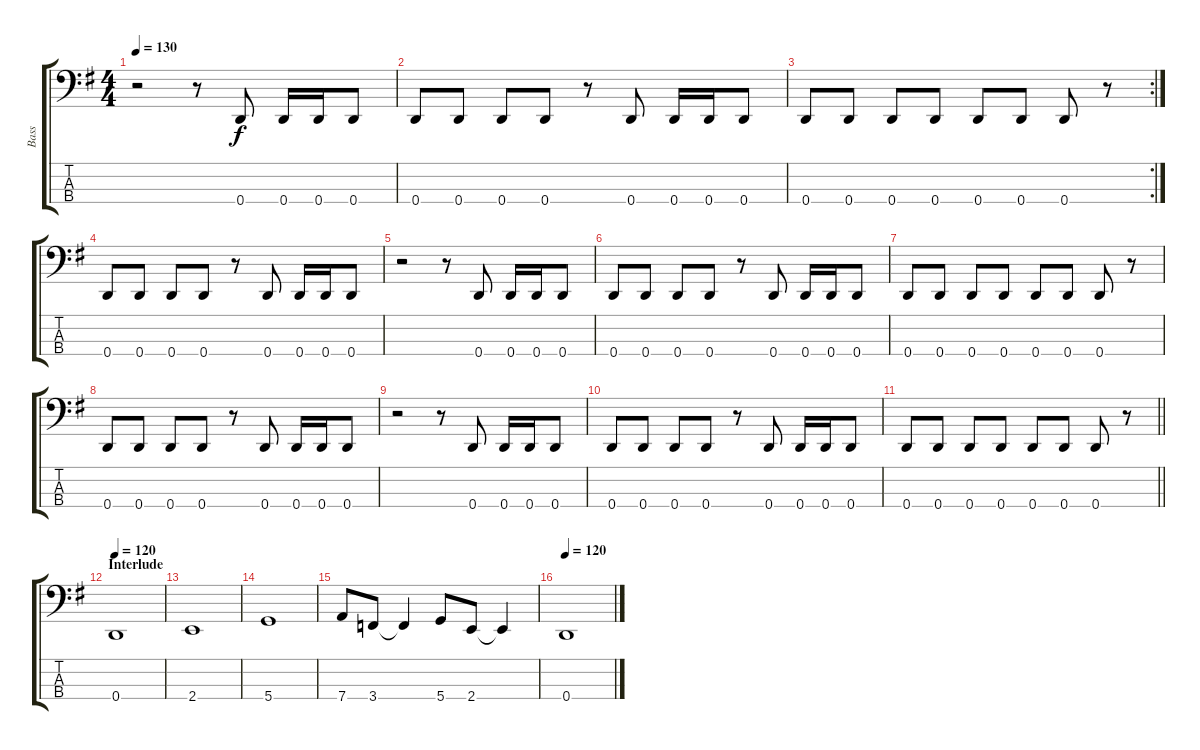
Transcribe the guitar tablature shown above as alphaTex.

\track ("Bass" "Bass") {instrument electricbasspick}
\staff {score tabs}
\tuning (G2 D2 A1 D1) {hide}
\ts (4 4)
\tempo 130
\clef f4
\ks g
r.2{dy f} r.8 0.4.8 0.4.16 0.4.16 0.4.8 |
0.4.8 0.4.8 0.4.8 0.4.8 r.8 0.4.8 0.4.16 0.4.16 0.4.8 |
\rc 2
0.4.8 0.4.8 0.4.8 0.4.8 0.4.8 0.4.8 0.4.8 r.8 |
0.4.8 0.4.8 0.4.8 0.4.8 r.8 0.4.8 0.4.16 0.4.16 0.4.8 |
r.2 r.8 0.4.8 0.4.16 0.4.16 0.4.8 |
0.4.8 0.4.8 0.4.8 0.4.8 r.8 0.4.8 0.4.16 0.4.16 0.4.8 |
0.4.8 0.4.8 0.4.8 0.4.8 0.4.8 0.4.8 0.4.8 r.8 |
0.4.8 0.4.8 0.4.8 0.4.8 r.8 0.4.8 0.4.16 0.4.16 0.4.8 |
r.2 r.8 0.4.8 0.4.16 0.4.16 0.4.8 |
0.4.8 0.4.8 0.4.8 0.4.8 r.8 0.4.8 0.4.16 0.4.16 0.4.8 |
\barLineRight lightlight
0.4.8 0.4.8 0.4.8 0.4.8 0.4.8 0.4.8 0.4.8 r.8 |
\section ("" "Interlude")
\tempo 120
0.4.1 |
2.4.1 |
5.4.1 |
7.4.8 3.4.8 3.4{t}.4 5.4.8 2.4.8 2.4{t}.4 |
\tempo 120
0.4.1
